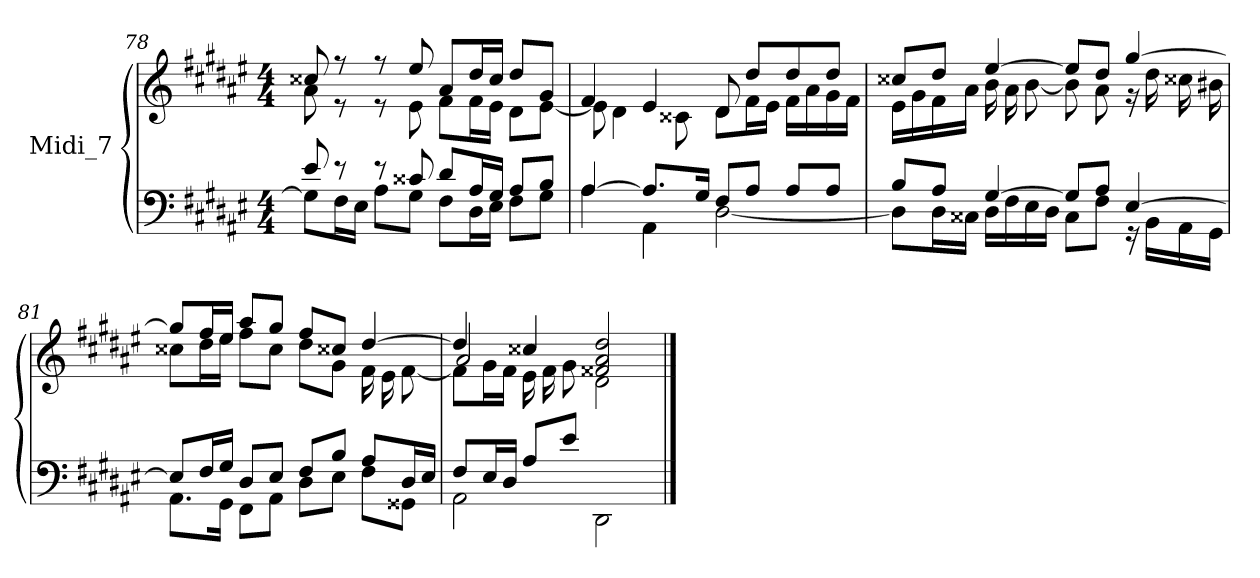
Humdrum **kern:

**kern	**kern
*part1	*part1
*staff2	*staff1
*I"Midi_7	*
*clefF4	*clefG2
*k[f#c#g#d#a#e#]	*k[f#c#g#d#a#e#]
*F#:	*F#:
*M4/4	*M4/4
=78	=78
*^	*^
8e#/	8G#\L]	8cc##X/	8a#\
8r	16F#\L	8r	8r
.	16E#\JJ	.	.
8r	8A#\L	8r	8r
8c##X/	8G#\J	8ee#/	8e#\
8d#L	8F#\L	8a#L	8f#\L
16A#L	16D#\L	16dd#L	16f#\L
16G#JJ	16E#\JJ	16cc##JJ	16e#\JJ
8A#/L	8F#\L	8dd#/L	8d#L
8B/J	8G#\J	8g#/J	[8e#J
!!LO:LB:g=z	!!
=79	=79	=79	=79
[4A#/	4A#\	4f#/	8e#\]
.	.	.	4d#\
8.A#/L]	4AA#\	4e#/	.
.	.	.	8c##X\
16G#/J	.	.	.
8F#/L	[2D#\	8d#/	8d#\L
8A#/J	.	8dd#L	16f#\L
.	.	.	16e#\JJ
8A#/L	.	8dd#	16f#\LL
.	.	.	16a#\
8A#/J	.	8dd#J	16g#\
.	.	.	16f#\JJ
=80	=80	=80	=80
8B/L	8D#\L]	8cc##X/L	16e#\LL
.	.	.	16g#\
8A#/J	16D#\L	8dd#/J	16f#\
.	16C##X\JJ	.	16a#\JJ
[4G#/	16D#\LL	[4ee#/	16b\LL
.	16F#\	.	16a#\
.	16E#\	.	[8b\J
.	16D#\JJ	.	.
8G#/L]	8C##\L	8ee#/L]	8b\L]
8A#/J	8F#\J	8dd#/J	8a#\J
[4E#/	16r	[4gg#/	16r
.	16BB\LL	.	16dd#\LL
.	16AA#\	.	16cc##X\
.	16GG#\JJ	.	16b#X\JJ
!!LO:LB:g=z
=81	=81	=81	=81
*	*	*	*^
8E#L]	8.AA#\L	8gg#/L]	8cc##X\L	1ryy
16F#L	.	16ff#/L	16dd#\L	.
16G#JJ	16GG#\J	16ee#/JJ	16ee#\JJ	.
8D#L	8FF#L	8aa#/L	8ff#\L	.
8E#J	8AA#J	8gg#/J	8cc##\J	.
8F#/L	8D#\L	8ff#/L	8dd#L	.
8B/J	8E#\J	8cc##X/J	8g#J	.
8A#/L	8F#L	[4dd#/	16f#LL	.
.	.	.	16e#	.
16D#/L	8GG##XJ	.	[8f#J	.
16E#/JJ	.	.	.	.
=82	=82	=82	=82	=82
8F#/L	2AA#\	4dd#/]	8f#\L]	2a#/
16E#/L	.	.	16g#\L	.
16D#/JJ	.	.	16f#\JJ	.
8A#L	.	4cc##X/	16e#\LL	.
.	.	.	16f#\	.
8e#J	.	.	8g#\J	.
2ryy	2DD#\	2f##X/ 2a#/ 2dd#/	2d#\	2ryy
*v	*v	*	*	*
*	*v	*v	*v
==	==
*-	*-
